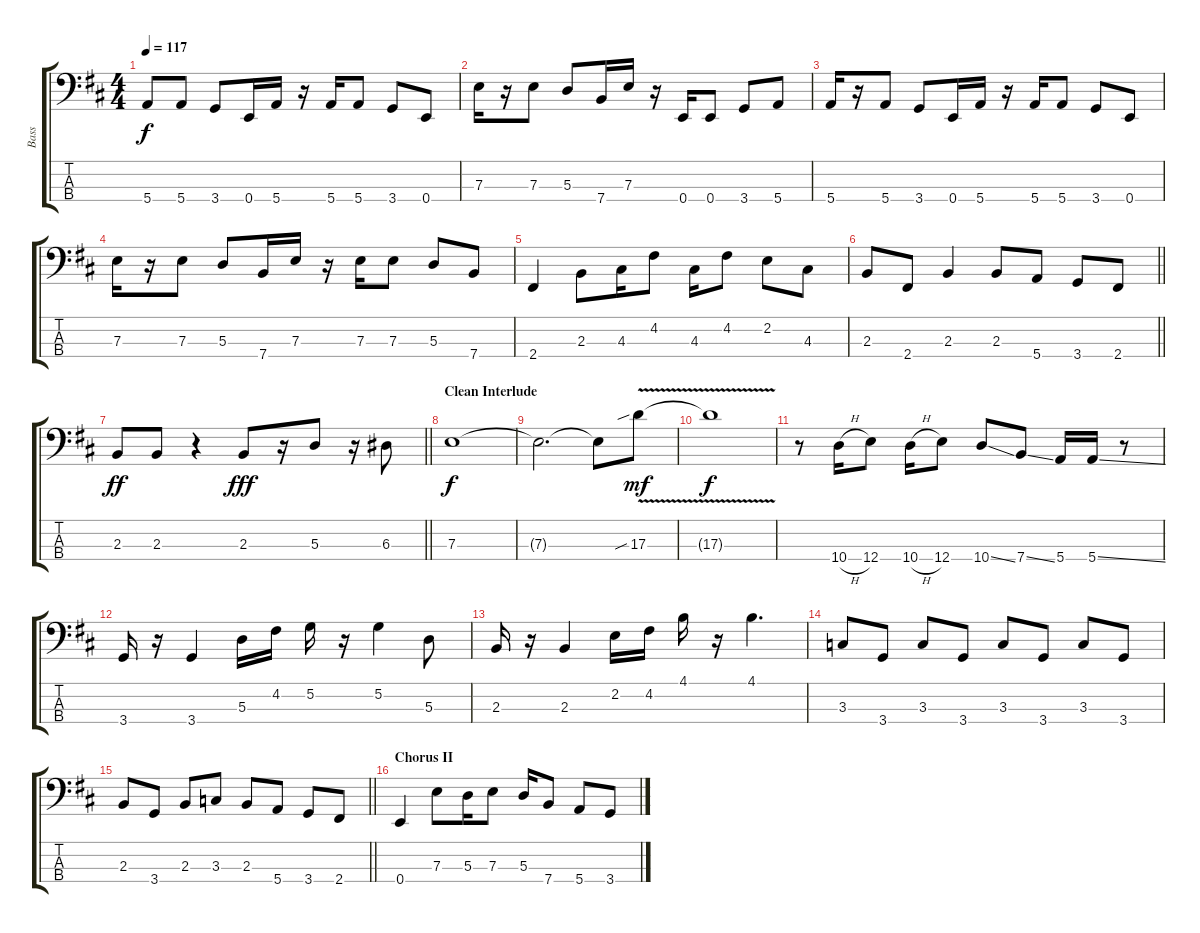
\track ("Bass" "Bass") {instrument acousticbass}
\staff {score tabs}
\tuning (G2 D2 A1 E1) {hide}
\ts (4 4)
\tempo 117
\clef f4
\ks d
5.4.8{dy f} 5.4.8 3.4.8 0.4.16 5.4.16 r.16 5.4.16 5.4.8 3.4.8 0.4.8 |
7.3.16 r.16 7.3.8 5.3.8 7.4.16 7.3.16 r.16 0.4.16 0.4.8 3.4.8 5.4.8 |
5.4.16 r.16 5.4.8 3.4.8 0.4.16 5.4.16 r.16 5.4.16 5.4.8 3.4.8 0.4.8 |
7.3.16 r.16 7.3.8 5.3.8 7.4.16 7.3.16 r.16 7.3.16 7.3.8 5.3.8 7.4.8 |
2.4.4 2.3.8 4.3.16 4.2.8 4.3.16 4.2.8 2.2.8 4.3.8 |
\barLineRight lightlight
2.3.8 2.4.8 2.3.4 2.3.8 5.4.8 3.4.8 2.4.8 |
\barLineRight lightlight
2.3.8{dy ff} 2.3.8 r.4 2.3.8{dy fff} r.16 5.3.8 r.16 6.3.8 |
\section ("" "Clean Interlude")
7.3.1{dy f} |
7.3{t}.2{d} 7.3{t}.8 17.3{v sib}.8{dy mf} |
17.3{t}.1{dy f} |
r.8 10.4{h}.16 12.4.8 10.4{h}.16 12.4.8 10.4{ss}.8 7.4{ss}.8 5.4.16 5.4{ss}.16 r.8 |
3.4.16 r.16 3.4.4 5.3.16 4.2.16 5.2.16 r.16 5.2.4 5.3.8 |
2.3.16 r.16 2.3.4 2.2.16 4.2.16 4.1.16 r.16 4.1.4{d} |
3.3.8 3.4.8 3.3.8 3.4.8 3.3.8 3.4.8 3.3.8 3.4.8 |
\barLineRight lightlight
2.3.8 3.4.8 2.3.8 3.3.8 2.3.8 5.4.8 3.4.8 2.4.8 |
\section ("" "Chorus II")
0.4.4 7.3.8 5.3.16 7.3.8 5.3.16 7.4.8 5.4.8 3.4.8
